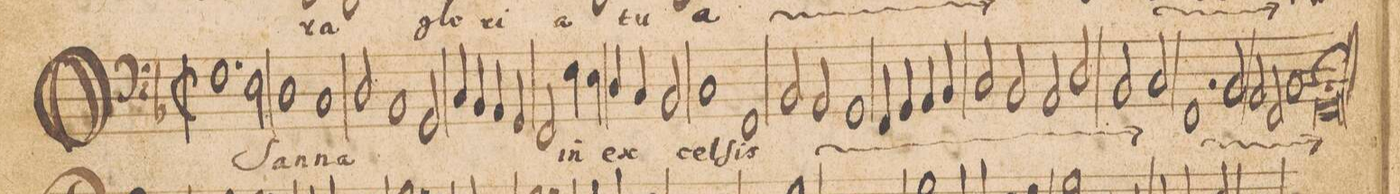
**kern	**text
*I"[BASSVS.]	*
*clefF4	*
*k[b-]	*
*met(C|)	*
*M2/1	*
*M2/1	*
*met(C|)	*
1.F\	O-
2E\	.
=41-	=41-
1D\	-ſan-
1C/	-na
=42-	=42-
2D/	.
1BB-/	.
2GG/	.
=43-	=43-
4C/	.
4BB-/	.
4AA/	.
4GG/	.
2FF/	.
4F\	in
4E\	.
=44-	=44-
4D/	ex-
4C/	.
2BB-/	.
1C/	-cel-
=45-	=45-
1FF/	-ſis
*	*ij
2BB-/	in
2AA/	.
=46-	=46-
1GG/	ex-
4FF/	.
4GG/	.
4AA/	.
4BB-/	.
=47-	=47-
2C/	.
2BB-/	.
2AA/	.
2D/	.
=48-	=48-
2BB-/	-cel-
2C/	.
1FF/	-ſis
=49-	=49-
2rBB	.
2BB-/	in
2AA/	.
2FF/	ex-
=50-	=50-
1BB-/	-cel-
0FF/;	-ſis
==	==
*-	*-
